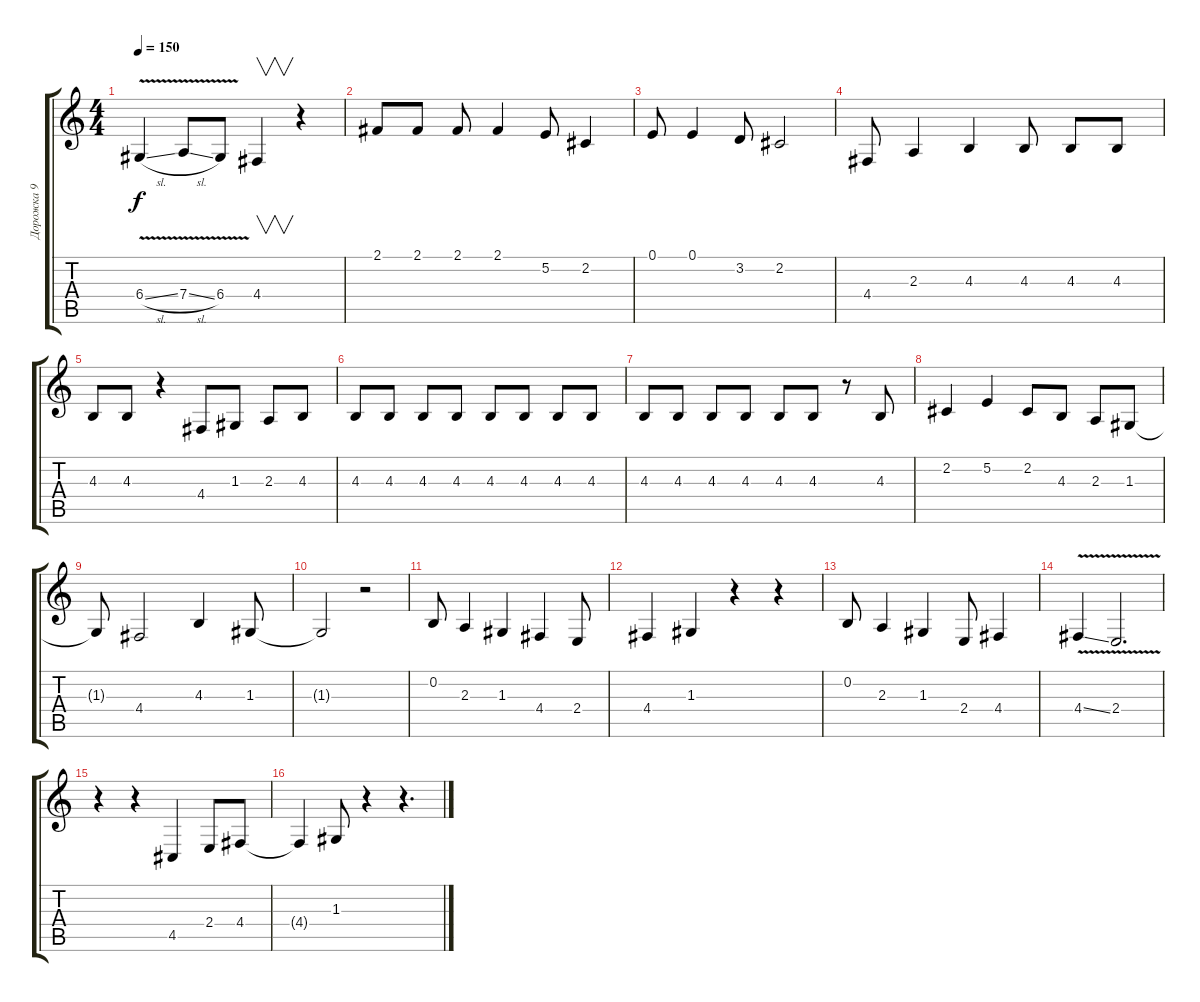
\track ("Дорожка 9" "Дорожка 9") {instrument altosax}
\staff {score tabs}
\tuning (E4 B3 G3 D3 A2 E2) {hide}
\ts (4 4)
\tempo 150
\clef g2
\ks c
6.4{v sl}.4{dy f} 7.4{v sl}.8 6.4{v}.8 4.4.4{v} r.4 |
2.1.8 2.1.8 2.1.8 2.1.4 5.2.8 2.2.4 |
0.1.8 0.1.4 3.2.8 2.2.2 |
4.4.8 2.3.4 4.3.4 4.3.8 4.3.8 4.3.8 |
4.3.8 4.3.8 r.4 4.4.8 1.3.8 2.3.8 4.3.8 |
4.3.8 4.3.8 4.3.8 4.3.8 4.3.8 4.3.8 4.3.8 4.3.8 |
4.3.8 4.3.8 4.3.8 4.3.8 4.3.8 4.3.8 r.8 4.3.8 |
2.2.4 5.2.4 2.2.8 4.3.8 2.3.8 1.3.8 |
1.3{t}.8 4.4.2 4.3.4 1.3.8 |
1.3{t}.2 r.2 |
0.2.8 2.3.4 1.3.4 4.4.4 2.4.8 |
4.4.4 1.3.4 r.4 r.4 |
0.2.8 2.3.4 1.3.4 2.4.8 4.4.4 |
4.4{v ss}.4 2.4{v}.2{d} |
r.4 r.4 4.5.4 2.4.8 4.4.8 |
4.4{t}.4 1.3.8 r.4 r.4{d}
